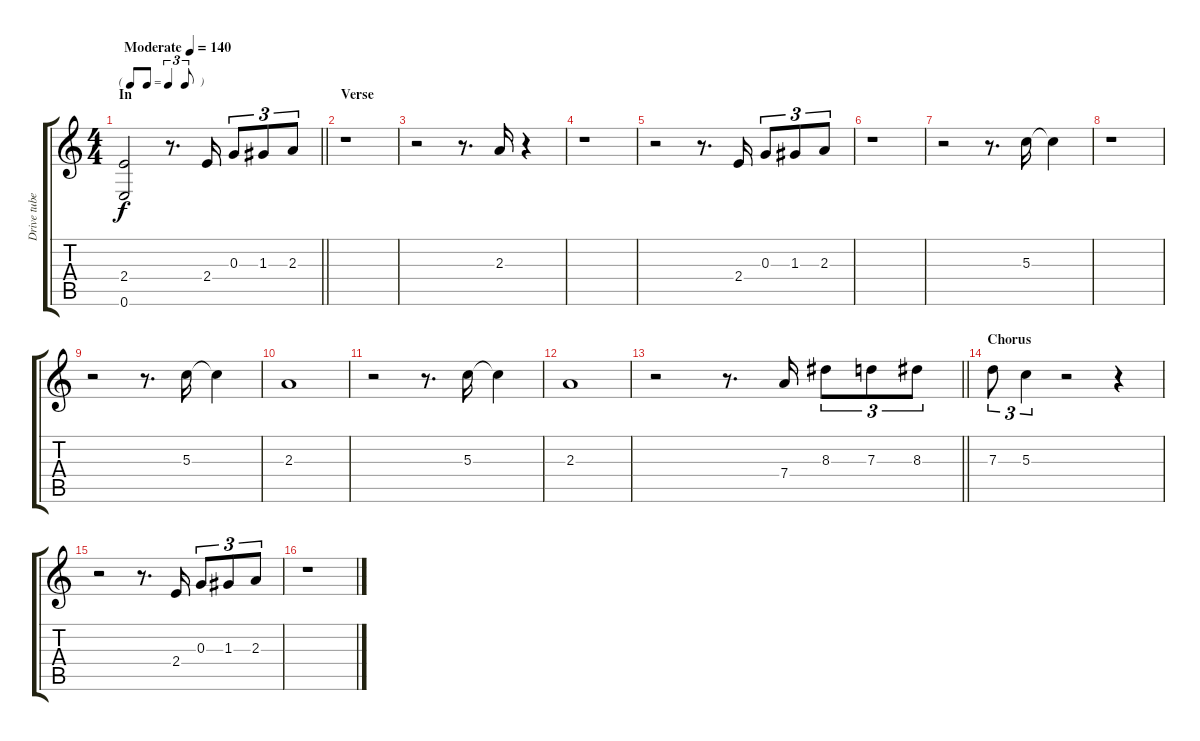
\track ("Drive tube low" "Drive tube") {instrument electricguitarclean}
\staff {score tabs}
\tuning (E4 B3 G3 D3 A2 E2) {hide}
\ts (4 4)
\tf triplet8th
\section ("" "In")
\tempo (140 "Moderate")
\clef g2
\barLineRight lightlight
\ks c
(2.4 0.6).2{dy f instrument electricguitarclean} r.8{d} 2.4.16 0.3.8{tu (3 2)} 1.3.8{tu (3 2)} 2.3.8{tu (3 2)} |
\section ("" "Verse")
r.1 |
r.2 r.8{d} 2.3.16 r.4 |
r.1 |
r.2 r.8{d} 2.4.16 0.3.8{tu (3 2)} 1.3.8{tu (3 2)} 2.3.8{tu (3 2)} |
r.1 |
r.2 r.8{d} 5.3.16 5.3{t}.4 |
r.1 |
r.2 r.8{d} 5.3.16 5.3{t}.4 |
2.3.1 |
r.2 r.8{d} 5.3.16 5.3{t}.4 |
2.3.1 |
\barLineRight lightlight
r.2 r.8{d} 7.4.16 8.3.8{tu (3 2)} 7.3.8{tu (3 2)} 8.3.8{tu (3 2)} |
\section ("" "Chorus")
7.3.8{tu (3 2)} 5.3.4{tu (3 2)} r.2 r.4 |
r.2 r.8{d} 2.4.16 0.3.8{tu (3 2)} 1.3.8{tu (3 2)} 2.3.8{tu (3 2)} |
r.1
